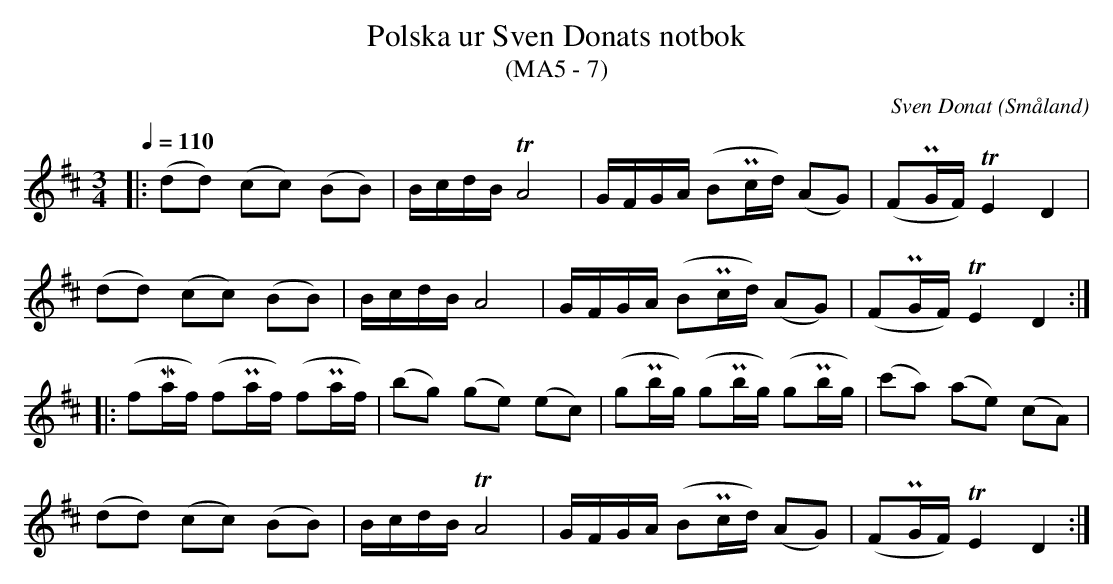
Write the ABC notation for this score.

X:1
T:Polska ur Sven Donats notbok
T:(MA5 - 7)
C:Sven Donat
O:Småland
 Variant på MA5-113 i samma notbok
M:3/4
L:1/8
Q:1/4=110
K:D
|:(dd) (cc) (BB)|B/c/d/B/ TA4|G/F/G/A/ (BPc/d/) (AG)|(FPG/F/) TE2 D2|
(dd) (cc) (BB)|B/c/d/B/   A4|G/F/G/A/ (BPc/d/) (AG)|(FPG/F/) TE2 D2:|
|:(fMa/f/) (fPa/f/) (fPa/f/) |(bg) (ge) (ec)|(gPb/g/) (gPb/g/) (gPb/g/)| (c'a) (ae) (cA)|
(dd) (cc) (BB)|B/c/d/B/ TA4|G/F/G/A/ (BPc/d/) (AG)|(FPG/F/) TE2 D2:|
